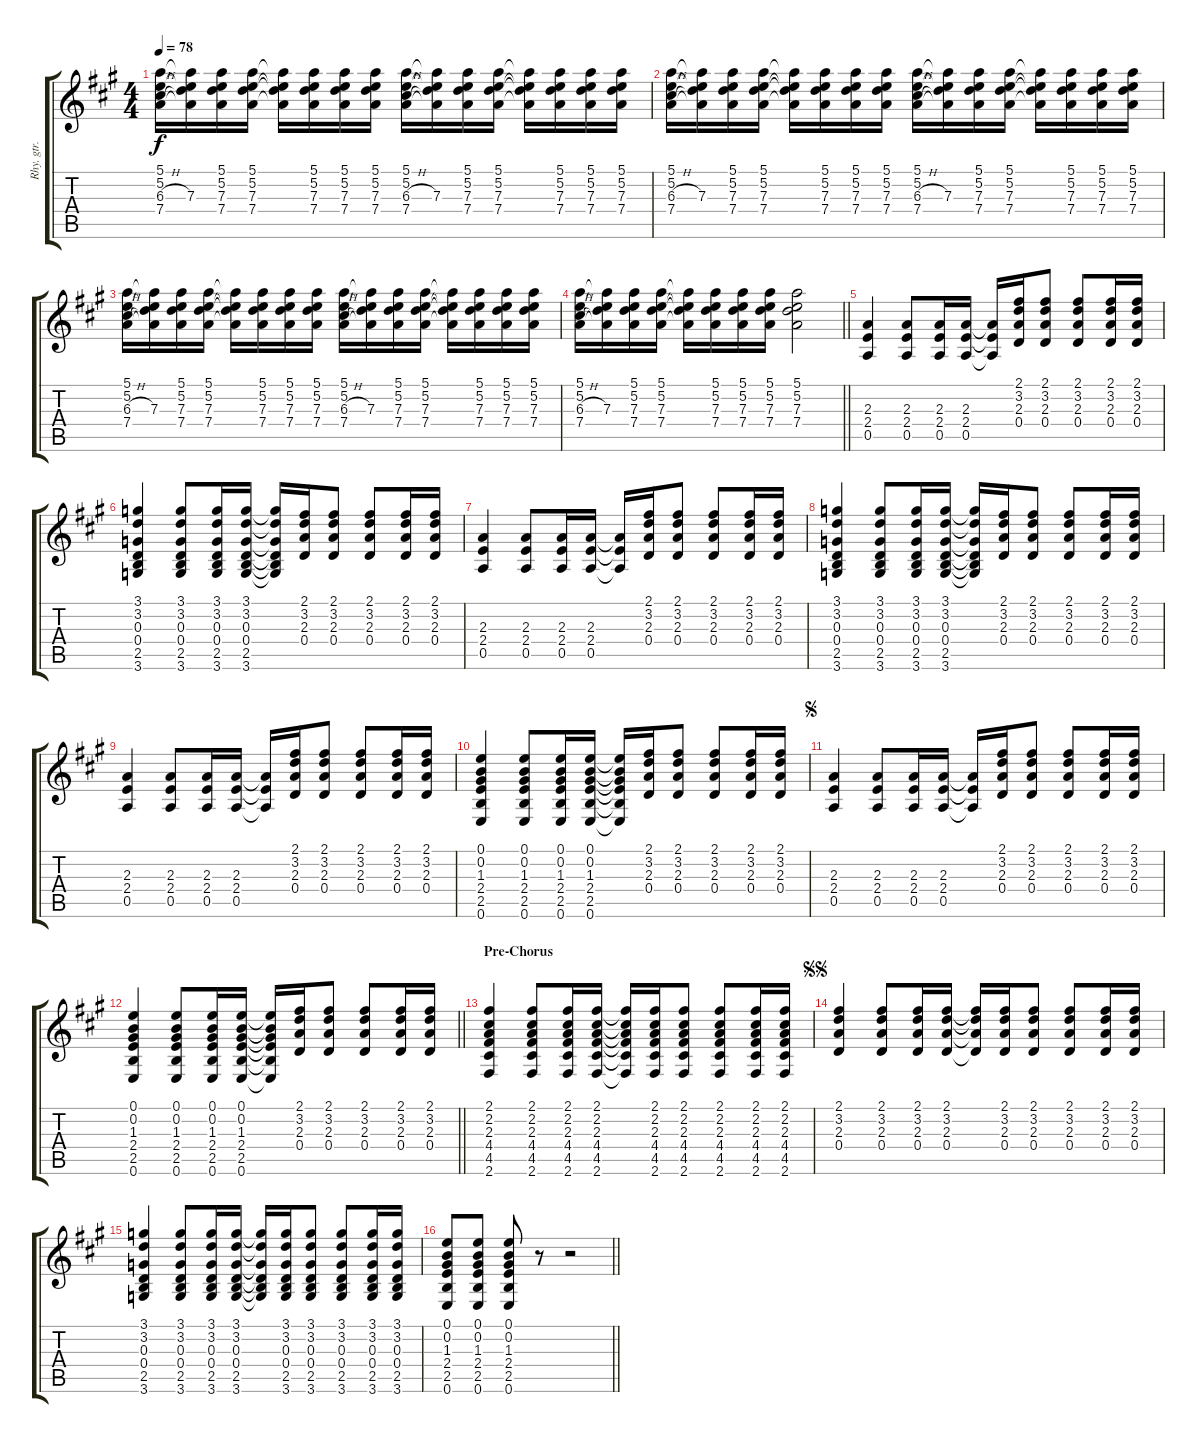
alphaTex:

\track ("Rhy. gtr." "Rhy. gtr.") {instrument acousticguitarsteel}
\staff {score tabs}
\tuning (E4 B3 G3 D3 A2 E2) {hide}
\ts (4 4)
\tempo 78
\clef g2
\ks a
(5.1 5.2 6.3{h} 7.4).16{dy f instrument acousticguitarsteel} (5.1{t} 5.2{t} 7.3 7.4{t}).16 (5.1 5.2 7.3 7.4).16 (5.1 5.2 7.3 7.4).16 (5.1{t} 5.2{t} 7.3{t} 7.4{t}).16 (5.1 5.2 7.3 7.4).16 (5.1 5.2 7.3 7.4).16 (5.1 5.2 7.3 7.4).16 (5.1 5.2 6.3{h} 7.4).16 (5.1{t} 5.2{t} 7.3 7.4{t}).16 (5.1 5.2 7.3 7.4).16 (5.1 5.2 7.3 7.4).16 (5.1{t} 5.2{t} 7.3{t} 7.4{t}).16 (5.1 5.2 7.3 7.4).16 (5.1 5.2 7.3 7.4).16 (5.1 5.2 7.3 7.4).16 |
(5.1 5.2 6.3{h} 7.4).16 (5.1{t} 5.2{t} 7.3 7.4{t}).16 (5.1 5.2 7.3 7.4).16 (5.1 5.2 7.3 7.4).16 (5.1{t} 5.2{t} 7.3{t} 7.4{t}).16 (5.1 5.2 7.3 7.4).16 (5.1 5.2 7.3 7.4).16 (5.1 5.2 7.3 7.4).16 (5.1 5.2 6.3{h} 7.4).16 (5.1{t} 5.2{t} 7.3 7.4{t}).16 (5.1 5.2 7.3 7.4).16 (5.1 5.2 7.3 7.4).16 (5.1{t} 5.2{t} 7.3{t} 7.4{t}).16 (5.1 5.2 7.3 7.4).16 (5.1 5.2 7.3 7.4).16 (5.1 5.2 7.3 7.4).16 |
(5.1 5.2 6.3{h} 7.4).16 (5.1{t} 5.2{t} 7.3 7.4{t}).16 (5.1 5.2 7.3 7.4).16 (5.1 5.2 7.3 7.4).16 (5.1{t} 5.2{t} 7.3{t} 7.4{t}).16 (5.1 5.2 7.3 7.4).16 (5.1 5.2 7.3 7.4).16 (5.1 5.2 7.3 7.4).16 (5.1 5.2 6.3{h} 7.4).16 (5.1{t} 5.2{t} 7.3 7.4{t}).16 (5.1 5.2 7.3 7.4).16 (5.1 5.2 7.3 7.4).16 (5.1{t} 5.2{t} 7.3{t} 7.4{t}).16 (5.1 5.2 7.3 7.4).16 (5.1 5.2 7.3 7.4).16 (5.1 5.2 7.3 7.4).16 |
\barLineRight lightlight
(5.1 5.2 6.3{h} 7.4).16 (5.1{t} 5.2{t} 7.3 7.4{t}).16 (5.1 5.2 7.3 7.4).16 (5.1 5.2 7.3 7.4).16 (5.1{t} 5.2{t} 7.3{t} 7.4{t}).16 (5.1 5.2 7.3 7.4).16 (5.1 5.2 7.3 7.4).16 (5.1 5.2 7.3 7.4).16 (5.1 5.2 7.3 7.4).2 |
(2.3 2.4 0.5).4 (2.3 2.4 0.5).8 (2.3 2.4 0.5).16 (2.3 2.4 0.5).16 (2.3{t} 2.4{t} 0.5{t}).16 (2.1 3.2 2.3 0.4).16 (2.1 3.2 2.3 0.4).8 (2.1 3.2 2.3 0.4).8 (2.1 3.2 2.3 0.4).16 (2.1 3.2 2.3 0.4).16 |
(3.1 3.2 0.3 0.4 2.5 3.6).4 (3.1 3.2 0.3 0.4 2.5 3.6).8 (3.1 3.2 0.3 0.4 2.5 3.6).16 (3.1 3.2 0.3 0.4 2.5 3.6).16 (3.1{t} 3.2{t} 0.3{t} 0.4{t} 2.5{t} 3.6{t}).16 (2.1 3.2 2.3 0.4).16 (2.1 3.2 2.3 0.4).8 (2.1 3.2 2.3 0.4).8 (2.1 3.2 2.3 0.4).16 (2.1 3.2 2.3 0.4).16 |
(2.3 2.4 0.5).4 (2.3 2.4 0.5).8 (2.3 2.4 0.5).16 (2.3 2.4 0.5).16 (2.3{t} 2.4{t} 0.5{t}).16 (2.1 3.2 2.3 0.4).16 (2.1 3.2 2.3 0.4).8 (2.1 3.2 2.3 0.4).8 (2.1 3.2 2.3 0.4).16 (2.1 3.2 2.3 0.4).16 |
(3.1 3.2 0.3 0.4 2.5 3.6).4 (3.1 3.2 0.3 0.4 2.5 3.6).8 (3.1 3.2 0.3 0.4 2.5 3.6).16 (3.1 3.2 0.3 0.4 2.5 3.6).16 (3.1{t} 3.2{t} 0.3{t} 0.4{t} 2.5{t} 3.6{t}).16 (2.1 3.2 2.3 0.4).16 (2.1 3.2 2.3 0.4).8 (2.1 3.2 2.3 0.4).8 (2.1 3.2 2.3 0.4).16 (2.1 3.2 2.3 0.4).16 |
(2.3 2.4 0.5).4 (2.3 2.4 0.5).8 (2.3 2.4 0.5).16 (2.3 2.4 0.5).16 (2.3{t} 2.4{t} 0.5{t}).16 (2.1 3.2 2.3 0.4).16 (2.1 3.2 2.3 0.4).8 (2.1 3.2 2.3 0.4).8 (2.1 3.2 2.3 0.4).16 (2.1 3.2 2.3 0.4).16 |
(0.1 0.2 1.3 2.4 2.5 0.6).4 (0.1 0.2 1.3 2.4 2.5 0.6).8 (0.1 0.2 1.3 2.4 2.5 0.6).16 (0.1 0.2 1.3 2.4 2.5 0.6).16 (0.1{t} 0.2{t} 1.3{t} 2.4{t} 2.5{t} 0.6{t}).16 (2.1 3.2 2.3 0.4).16 (2.1 3.2 2.3 0.4).8 (2.1 3.2 2.3 0.4).8 (2.1 3.2 2.3 0.4).16 (2.1 3.2 2.3 0.4).16 |
\jump segno
(2.3 2.4 0.5).4 (2.3 2.4 0.5).8 (2.3 2.4 0.5).16 (2.3 2.4 0.5).16 (2.3{t} 2.4{t} 0.5{t}).16 (2.1 3.2 2.3 0.4).16 (2.1 3.2 2.3 0.4).8 (2.1 3.2 2.3 0.4).8 (2.1 3.2 2.3 0.4).16 (2.1 3.2 2.3 0.4).16 |
\barLineRight lightlight
(0.1 0.2 1.3 2.4 2.5 0.6).4 (0.1 0.2 1.3 2.4 2.5 0.6).8 (0.1 0.2 1.3 2.4 2.5 0.6).16 (0.1 0.2 1.3 2.4 2.5 0.6).16 (0.1{t} 0.2{t} 1.3{t} 2.4{t} 2.5{t} 0.6{t}).16 (2.1 3.2 2.3 0.4).16 (2.1 3.2 2.3 0.4).8 (2.1 3.2 2.3 0.4).8 (2.1 3.2 2.3 0.4).16 (2.1 3.2 2.3 0.4).16 |
\section ("" "Pre-Chorus")
(2.1 2.2 2.3 4.4 4.5 2.6).4 (2.1 2.2 2.3 4.4 4.5 2.6).8 (2.1 2.2 2.3 4.4 4.5 2.6).16 (2.1 2.2 2.3 4.4 4.5 2.6).16 (2.1{t} 2.2{t} 2.3{t} 4.4{t} 4.5{t} 2.6{t}).16 (2.1 2.2 2.3 4.4 4.5 2.6).16 (2.1 2.2 2.3 4.4 4.5 2.6).8 (2.1 2.2 2.3 4.4 4.5 2.6).8 (2.1 2.2 2.3 4.4 4.5 2.6).16 (2.1 2.2 2.3 4.4 4.5 2.6).16 |
\jump segnosegno
(2.1 3.2 2.3 0.4).4 (2.1 3.2 2.3 0.4).8 (2.1 3.2 2.3 0.4).16 (2.1 3.2 2.3 0.4).16 (2.1{t} 3.2{t} 2.3{t} 0.4{t}).16 (2.1 3.2 2.3 0.4).16 (2.1 3.2 2.3 0.4).8 (2.1 3.2 2.3 0.4).8 (2.1 3.2 2.3 0.4).16 (2.1 3.2 2.3 0.4).16 |
(3.1 3.2 0.3 0.4 2.5 3.6).4 (3.1 3.2 0.3 0.4 2.5 3.6).8 (3.1 3.2 0.3 0.4 2.5 3.6).16 (3.1 3.2 0.3 0.4 2.5 3.6).16 (3.1{t} 3.2{t} 0.3{t} 0.4{t} 2.5{t} 3.6{t}).16 (3.1 3.2 0.3 0.4 2.5 3.6).16 (3.1 3.2 0.3 0.4 2.5 3.6).8 (3.1 3.2 0.3 0.4 2.5 3.6).8 (3.1 3.2 0.3 0.4 2.5 3.6).16 (3.1 3.2 0.3 0.4 2.5 3.6).16 |
\barLineRight lightlight
(0.1 0.2 1.3 2.4 2.5 0.6).8 (0.1 0.2 1.3 2.4 2.5 0.6).8 (0.1 0.2 1.3 2.4 2.5 0.6).8 r.8 r.2
